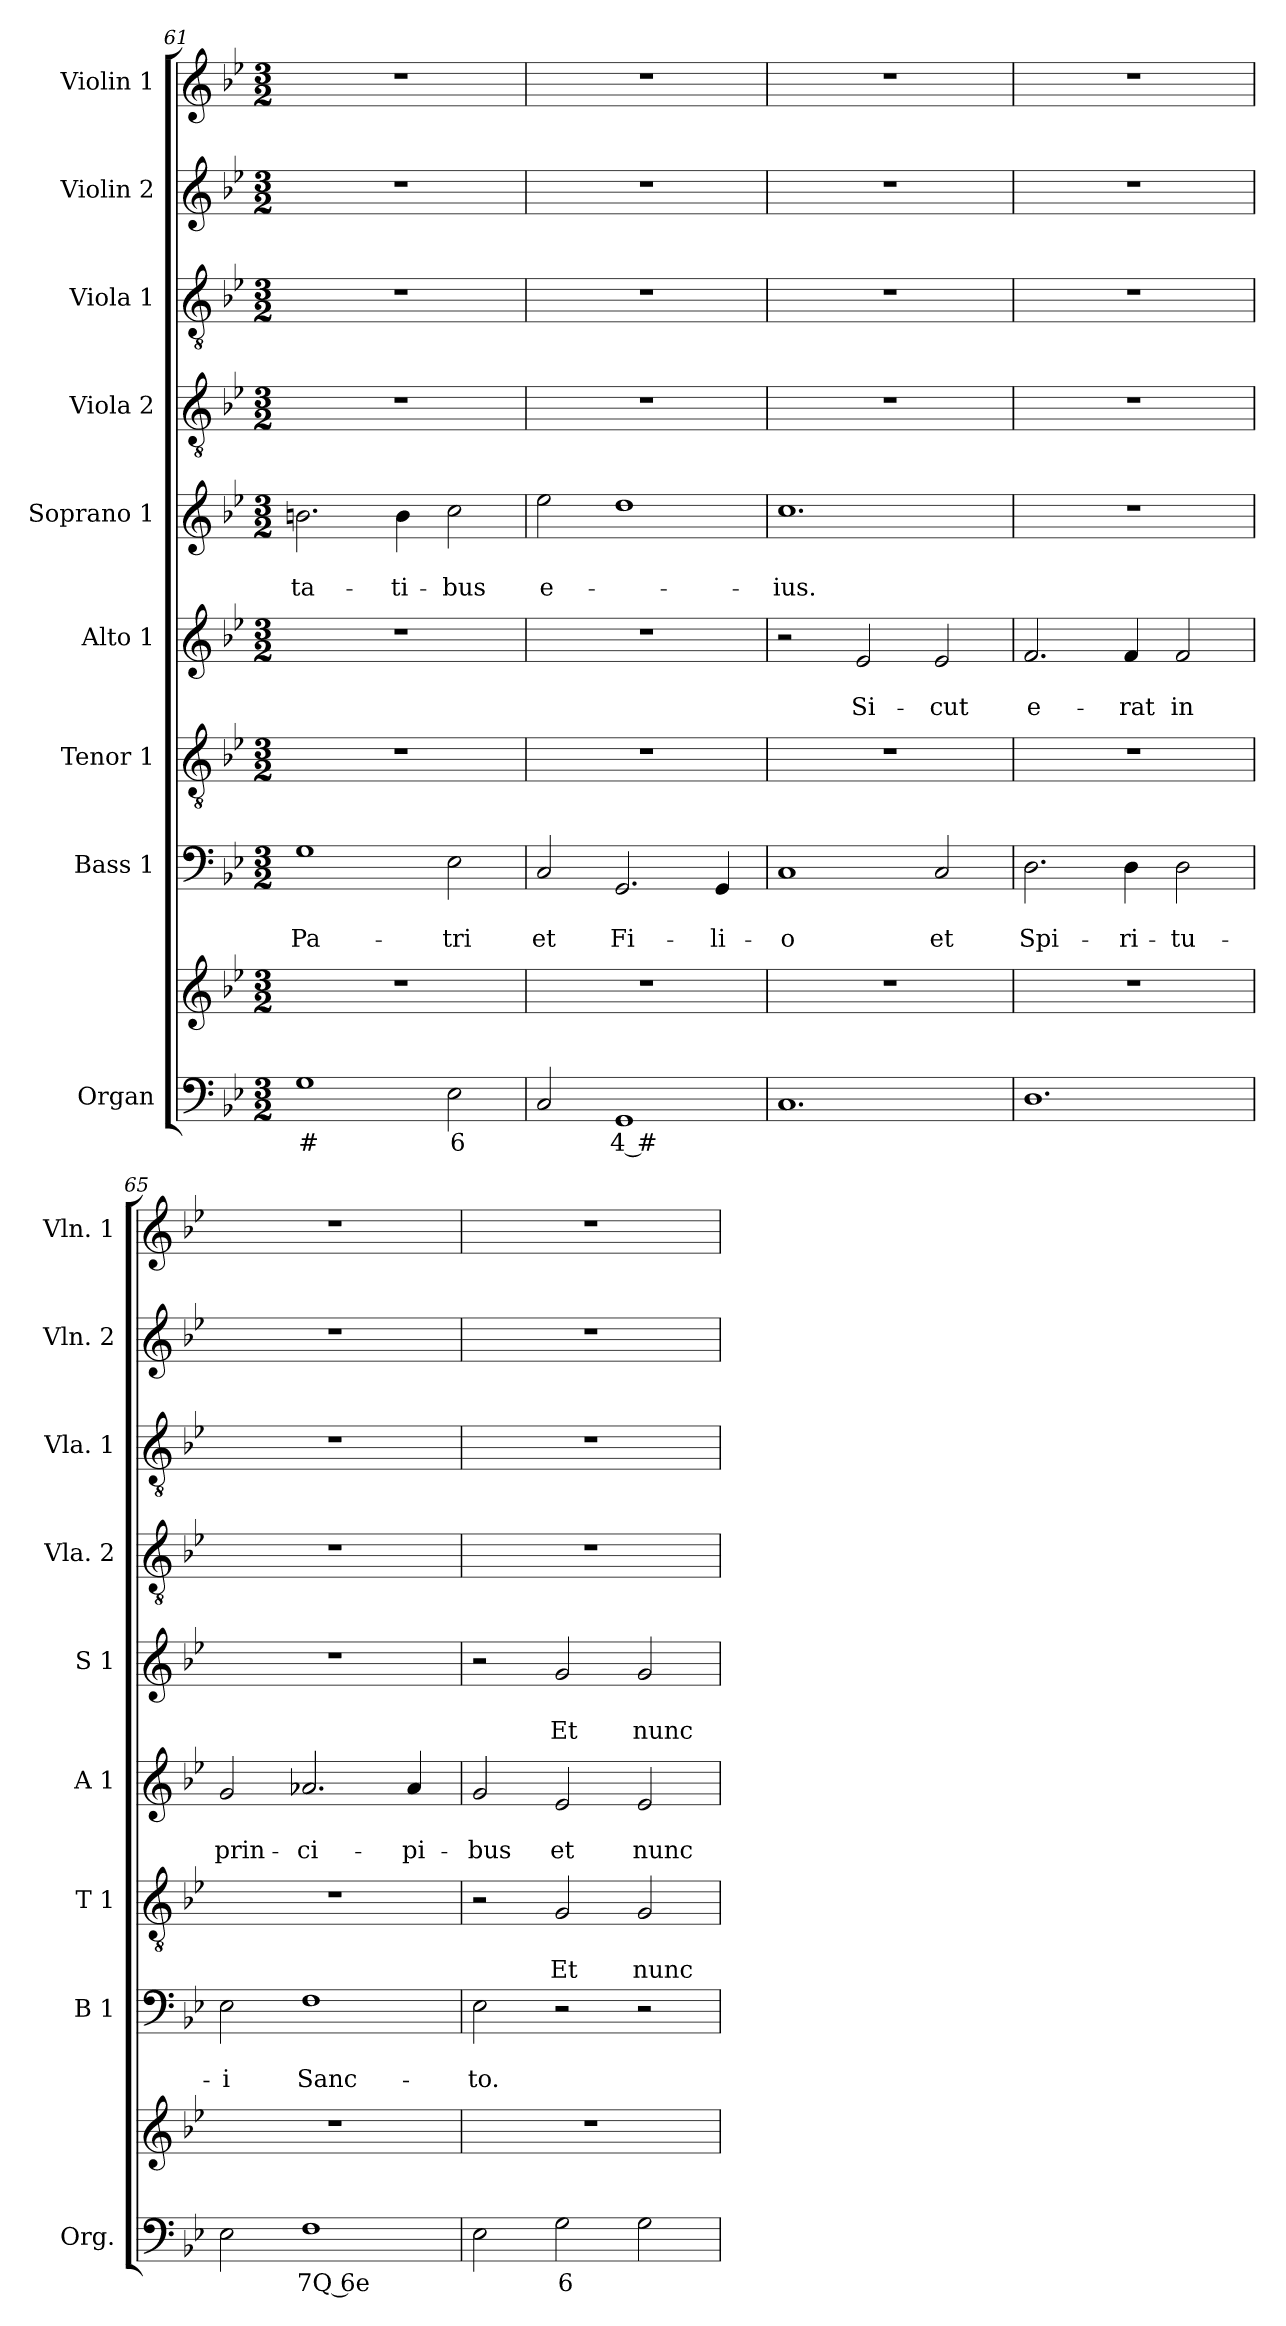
**kern	**text	**kern	**kern	**text	**text	**kern	**text	**text	**kern	**text	**text	**kern	**text	**text	**kern	**kern	**kern	**kern
*part9	*part9	*part9	*part8	*part8	*part8	*part7	*part7	*part7	*part6	*part6	*part6	*part5	*part5	*part5	*part4	*part3	*part2	*part1
*staff10	*staff10	*staff9	*staff8	*staff8	*staff8	*staff7	*staff7	*staff7	*staff6	*staff6	*staff6	*staff5	*staff5	*staff5	*staff4	*staff3	*staff2	*staff1
*I"Organ	*	*	*I"Bass 1	*	*	*I"Tenor 1	*	*	*I"Alto 1	*	*	*I"Soprano 1	*	*	*I"Viola 2	*I"Viola 1	*I"Violin 2	*I"Violin 1
*I'Org.	*	*	*I'B 1	*	*	*I'T 1	*	*	*I'A 1	*	*	*I'S 1	*	*	*I'Vla. 2	*I'Vla. 1	*I'Vln. 2	*I'Vln. 1
*clefF4	*	*clefG2	*clefF4	*	*	*clefGv2	*	*	*clefG2	*	*	*clefG2	*	*	*clefGv2	*clefGv2	*clefG2	*clefG2
*k[b-e-]	*	*k[b-e-]	*k[b-e-]	*	*	*k[b-e-]	*	*	*k[b-e-]	*	*	*k[b-e-]	*	*	*k[b-e-]	*k[b-e-]	*k[b-e-]	*k[b-e-]
*B-:	*	*B-:	*B-:	*	*	*B-:	*	*	*B-:	*	*	*B-:	*	*	*B-:	*B-:	*B-:	*B-:
*M3/2	*	*M3/2	*M3/2	*	*	*M3/2	*	*	*M3/2	*	*	*M3/2	*	*	*M3/2	*M3/2	*M3/2	*M3/2
=61	=61	=61	=61	=61	=61	=61	=61	=61	=61	=61	=61	=61	=61	=61	=61	=61	=61	=61
!	!LO:LY:b	!	!	!	!LO:LY:b	!	!	!	!	!	!	!	!	!LO:LY:b	!	!	!	!
1G	#	1.r	1G	.	Pa-	1.r	.	.	1.r	.	.	2.bn\	.	-ta-	1.r	1.r	1.r	1.r
!	!	!	!	!	!	!	!	!	!	!	!	!	!	!LO:LY:b	!	!	!	!
.	.	.	.	.	.	.	.	.	.	.	.	4b\	.	-ti-	.	.	.	.
!	!LO:LY:b	!	!	!	!LO:LY:b	!	!	!	!	!	!	!	!	!LO:LY:b	!	!	!	!
2E-\	6	.	2E-\	.	-tri	.	.	.	.	.	.	2cc\	.	-bus	.	.	.	.
=62	=62	=62	=62	=62	=62	=62	=62	=62	=62	=62	=62	=62	=62	=62	=62	=62	=62	=62
!	!	!	!	!	!LO:LY:b	!	!	!	!	!	!	!	!	!LO:LY:b	!	!	!	!
2C/	.	1.r	2C/	.	et	1.r	.	.	1.r	.	.	2ee-\	.	e-	1.r	1.r	1.r	1.r
!	!LO:LY:b	!	!	!	!LO:LY:b	!	!	!	!	!	!	!	!	!	!	!	!	!
1GG	4 #	.	2.GG/	.	Fi-	.	.	.	.	.	.	1dd	.	.	.	.	.	.
!	!	!	!	!	!LO:LY:b	!	!	!	!	!	!	!	!	!	!	!	!	!
.	.	.	4GG/	.	-li-	.	.	.	.	.	.	.	.	.	.	.	.	.
=63	=63	=63	=63	=63	=63	=63	=63	=63	=63	=63	=63	=63	=63	=63	=63	=63	=63	=63
!	!	!	!	!	!LO:LY:b	!	!	!	!	!	!	!	!	!LO:LY:b	!	!	!	!
1.C	.	1.r	1C	.	-o	1.r	.	.	2r	.	.	1.cc	.	-ius.	1.r	1.r	1.r	1.r
!	!	!	!	!	!	!	!	!	!	!	!LO:LY:b	!	!	!	!	!	!	!
.	.	.	.	.	.	.	.	.	2e-/	.	Si-	.	.	.	.	.	.	.
!	!	!	!	!	!LO:LY:b	!	!	!	!	!	!LO:LY:b	!	!	!	!	!	!	!
.	.	.	2C/	.	et	.	.	.	2e-/	.	-cut	.	.	.	.	.	.	.
=64	=64	=64	=64	=64	=64	=64	=64	=64	=64	=64	=64	=64	=64	=64	=64	=64	=64	=64
!	!	!	!	!	!LO:LY:b	!	!	!	!	!	!LO:LY:b	!	!	!	!	!	!	!
1.D	.	1.r	2.D\	.	Spi-	1.r	.	.	2.f/	.	e-	1.r	.	.	1.r	1.r	1.r	1.r
!	!	!	!	!	!LO:LY:b	!	!	!	!	!	!LO:LY:b	!	!	!	!	!	!	!
.	.	.	4D\	.	-ri-	.	.	.	4f/	.	-rat	.	.	.	.	.	.	.
!	!	!	!	!	!LO:LY:b	!	!	!	!	!	!LO:LY:b	!	!	!	!	!	!	!
.	.	.	2D\	.	-tu-	.	.	.	2f/	.	in	.	.	.	.	.	.	.
!!LO:PB:g=z
=65	=65	=65	=65	=65	=65	=65	=65	=65	=65	=65	=65	=65	=65	=65	=65	=65	=65	=65
!	!	!	!	!	!LO:LY:b	!	!	!	!	!	!LO:LY:b	!	!	!	!	!	!	!
2E-\	.	1.r	2E-\	.	-i	1.r	.	.	2g/	.	prin-	1.r	.	.	1.r	1.r	1.r	1.r
!	!LO:LY:b	!	!	!	!LO:LY:b	!	!	!	!	!	!LO:LY:b	!	!	!	!	!	!	!
1F	7Q 6e	.	1F	.	Sanc-	.	.	.	2.a-X/	.	-ci-	.	.	.	.	.	.	.
!	!	!	!	!	!	!	!	!	!	!	!LO:LY:b	!	!	!	!	!	!	!
.	.	.	.	.	.	.	.	.	4a-/	.	-pi-	.	.	.	.	.	.	.
=66	=66	=66	=66	=66	=66	=66	=66	=66	=66	=66	=66	=66	=66	=66	=66	=66	=66	=66
!	!	!	!	!	!LO:LY:b	!	!	!	!	!	!LO:LY:b	!	!	!	!	!	!	!
2E-\	.	1.r	2E-\	.	-to.	2r	.	.	2g/	.	-bus	2r	.	.	1.r	1.r	1.r	1.r
!	!LO:LY:b	!	!	!	!	!	!	!LO:LY:b	!	!	!LO:LY:b	!	!	!LO:LY:b	!	!	!	!
2G\	6	.	2r	.	.	2G/	.	Et	2e-/	.	et	2g/	.	Et	.	.	.	.
!	!	!	!	!	!	!	!	!LO:LY:b	!	!	!LO:LY:b	!	!	!LO:LY:b	!	!	!	!
2G\	.	.	2r	.	.	2G/	.	nunc	2e-/	.	nunc	2g/	.	nunc	.	.	.	.
=	=	=	=	=	=	=	=	=	=	=	=	=	=	=	=	=	=	=
*-	*-	*-	*-	*-	*-	*-	*-	*-	*-	*-	*-	*-	*-	*-	*-	*-	*-	*-
